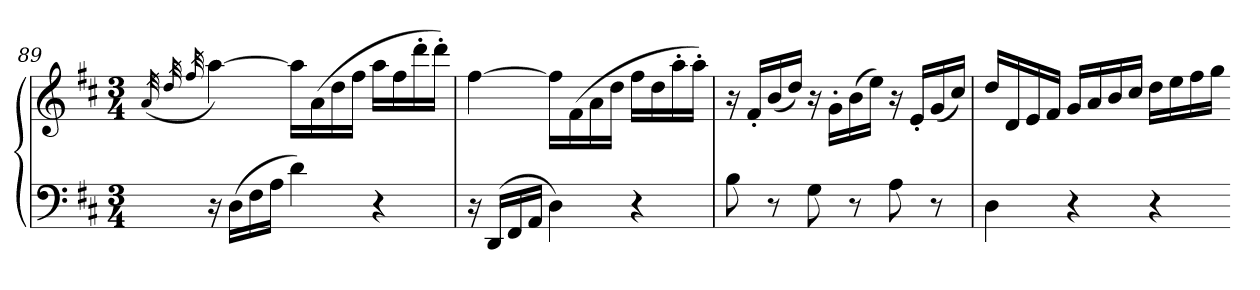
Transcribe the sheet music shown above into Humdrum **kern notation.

**kern	**kern
*part1	*part1
*staff2	*staff1
*clefF4	*clefG2
*k[f#c#]	*k[f#c#]
*M3/4	*M3/4
=89	=89
.	(32qa
.	32qdd
.	32qff#
16r	[4aa)
(16DLL	.
16F#	.
16AJJ	.
4d)	16aaLL]
.	(16a
.	16dd
.	16ff#JJ
4r	16aaLL
.	16ff#
.	16ddd'
.	16ddd'JJ)
=90	=90
16r	[4ff#
(16DDLL	.
16FF#	.
16AAJJ	.
4D)	16ff#LL]
.	(16f#
.	16a
.	16ddJJ
4r	16ff#LL
.	16dd
.	16aa'
.	16aa'JJ)
=91	=91
8B	16r
.	16f#'LL
8r	(16b
.	16ddJJ)
8G	16r
.	16g'LL
8r	(16b
.	16eeJJ)
8A	16r
.	16e'LL
8r	(16g
.	16cc#JJ)
=92	=92
4D	16ddLL
.	16d
.	16e
.	16f#JJ
4r	16gLL
.	16a
.	16b
.	16cc#JJ
4r	16ddLL
.	16ee
.	16ff#
.	16ggJJ
=-	=-
*-	*-
